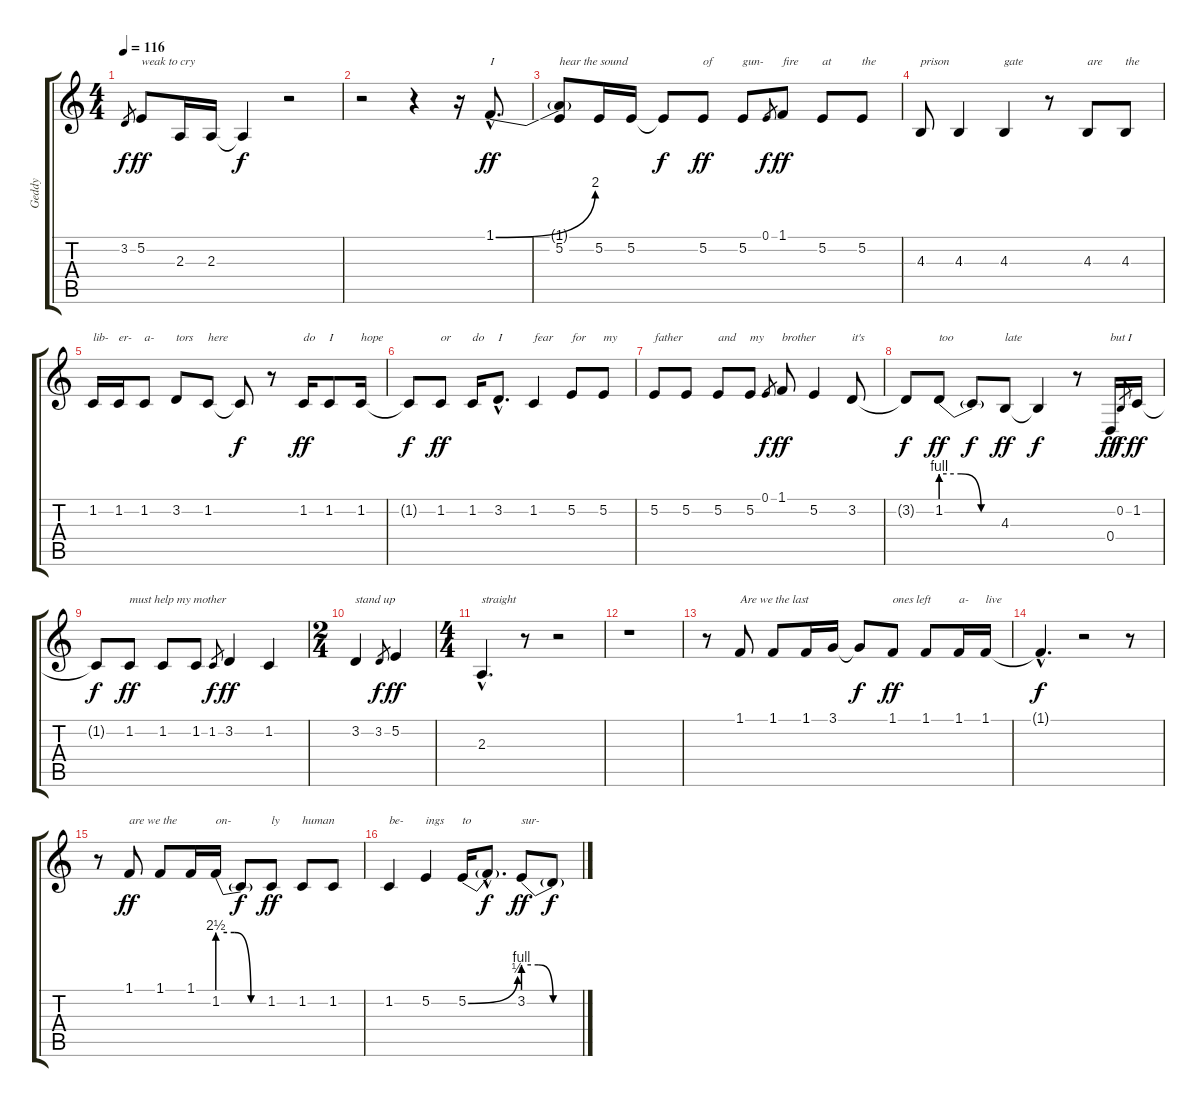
\track ("Geddy" "Geddy") {instrument lead6voice}
\staff {score tabs}
\tuning (E4 B3 G3 D3 A2 E2) {hide}
\ts (4 4)
\tempo 116
\clef g2
\ks c
3.2.8{gr dy f} 5.2.8{txt "weak to cry" dy ff} 2.3.16 2.3.16 2.3{t}.4{dy f} r.2 |
r.2 r.4 r.16 1.1{be (bend 0 0 60 8) hac}.8{d txt "I" dy ff} |
(1.1{t} 5.2).8{txt "hear the sound"} 5.2.16 5.2.16 5.2{t}.8{dy f} 5.2.8{txt "of" dy ff} 5.2.8{txt "gun-"} 0.1.8{gr dy f} 1.1.8{txt "fire" dy ff} 5.2.8{txt "at"} 5.2.8{txt "the"} |
4.3.8{txt "prison"} 4.3.4 4.3.4{txt "gate"} r.8 4.3.8{txt "are"} 4.3.8{txt "the"} |
1.2.16{txt "lib-"} 1.2.16{txt "er-"} 1.2.8{txt "a-"} 3.2.8{txt "tors"} 1.2.8{txt "here"} 1.2{t}.8{dy f} r.8 1.2.16{txt "do" dy ff} 1.2.8{txt "I"} 1.2.16{txt "hope"} |
1.2{t}.8{dy f} 1.2.8{txt "or" dy ff} 1.2.16{txt "do"} 3.2{hac}.8{d txt "I"} 1.2.4{txt "fear"} 5.2.8{txt "for"} 5.2.8{txt "my"} |
5.2.8{txt "father"} 5.2.8 5.2.8{txt "and"} 5.2.8{txt "my"} 0.1.8{gr dy f} 1.1.8{txt "brother" dy ff} 5.2.4 3.2.8{txt "it's"} |
3.2{t}.8{dy f} 1.2{be (custom 0 4 20 4 40 0 60 0)}.8{txt "too" dy ff} 1.2{t}.8{dy f} 4.3.8{txt "late" dy ff} 4.3{t}.4{dy f} r.8 0.4.16{txt "but I" dy ff} 0.2.8{gr dy f} 1.2.16{dy ff} |
1.2{t}.8{dy f} 1.2.8{txt "must help my mother" dy ff} 1.2.8 1.2.8 1.2.8{gr dy f} 3.2.4{dy ff} 1.2.4 |
\ts (2 4)
3.2.4{txt "stand up"} 3.2.8{gr dy f} 5.2.4{dy ff} |
\ts (4 4)
2.3{hac}.4{d txt "straight"} r.8 r.2 |
r.1 |
r.8 1.1.8{txt "Are we the last"} 1.1.8 1.1.16 3.1.16 3.1{t}.8{dy f} 1.1.8{txt "ones left" dy ff} 1.1.8 1.1.16{txt "a-"} 1.1.16{txt "live"} |
1.1{hac t}.4{d dy f} r.2 r.8 |
r.8 1.1.8{txt "are we the" dy ff} 1.1.8 1.1.16 1.2{be (custom 0 10 20 10 40 0 60 0)}.16{txt "on-"} 1.2{t}.8{dy f} 1.2.8{txt "ly" dy ff} 1.2.8{txt "human"} 1.2.8 |
1.2.4{txt "be-"} 5.2.4{txt "ings"} 5.2{be (bend 0 0 60 2)}.16{txt "to"} 5.2{hac t}.8{d dy f} 3.2{be (custom 0 4 15 4 30 0 60 0)}.8{txt "sur-" dy ff} 3.2{t}.8{dy f}
